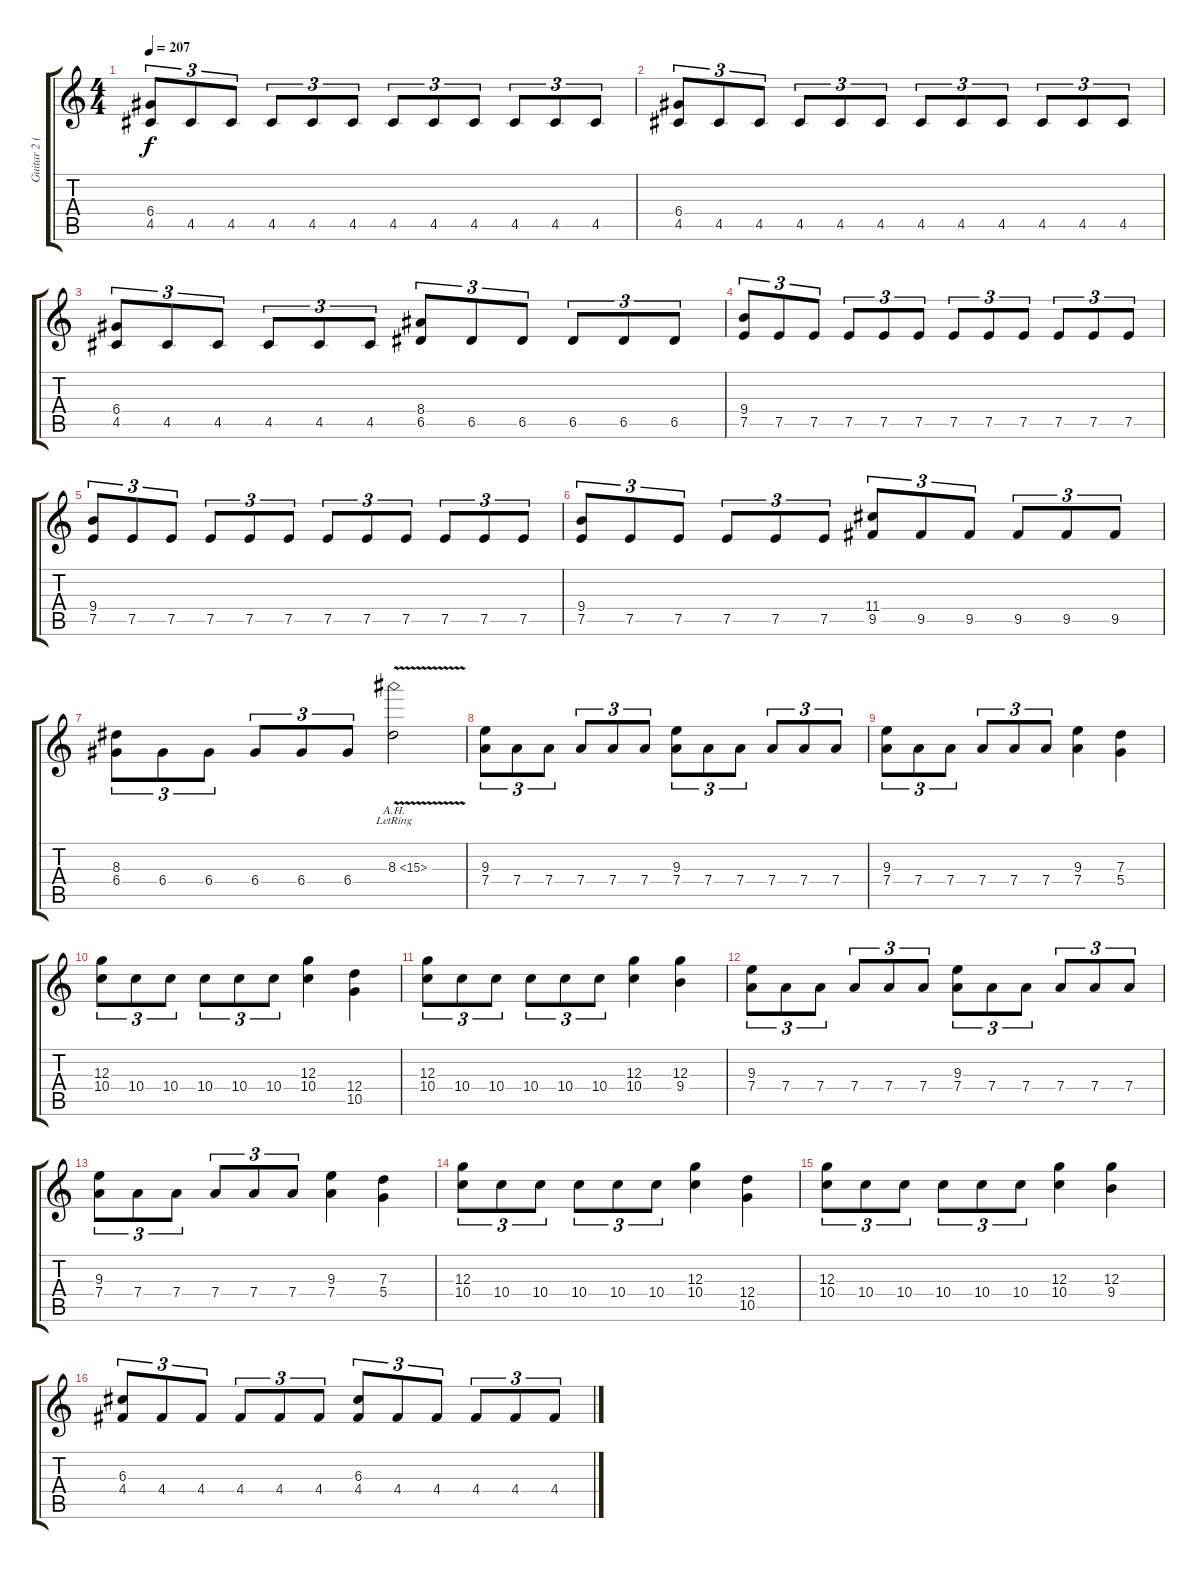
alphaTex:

\track ("Guitar 2 (Rhythm)" "Guitar 2 (") {instrument distortionguitar}
\staff {score tabs}
\tuning (E4 B3 G3 D3 A2 E2) {hide}
\ts (4 4)
\tempo 207
\clef g2
\ks c
(6.4 4.5).8{tu (3 2) dy f} 4.5.8{tu (3 2)} 4.5.8{tu (3 2)} 4.5.8{tu (3 2)} 4.5.8{tu (3 2)} 4.5.8{tu (3 2)} 4.5.8{tu (3 2)} 4.5.8{tu (3 2)} 4.5.8{tu (3 2)} 4.5.8{tu (3 2)} 4.5.8{tu (3 2)} 4.5.8{tu (3 2)} |
(6.4 4.5).8{tu (3 2)} 4.5.8{tu (3 2)} 4.5.8{tu (3 2)} 4.5.8{tu (3 2)} 4.5.8{tu (3 2)} 4.5.8{tu (3 2)} 4.5.8{tu (3 2)} 4.5.8{tu (3 2)} 4.5.8{tu (3 2)} 4.5.8{tu (3 2)} 4.5.8{tu (3 2)} 4.5.8{tu (3 2)} |
(6.4 4.5).8{tu (3 2)} 4.5.8{tu (3 2)} 4.5.8{tu (3 2)} 4.5.8{tu (3 2)} 4.5.8{tu (3 2)} 4.5.8{tu (3 2)} (8.4 6.5).8{tu (3 2)} 6.5.8{tu (3 2)} 6.5.8{tu (3 2)} 6.5.8{tu (3 2)} 6.5.8{tu (3 2)} 6.5.8{tu (3 2)} |
(9.4 7.5).8{tu (3 2)} 7.5.8{tu (3 2)} 7.5.8{tu (3 2)} 7.5.8{tu (3 2)} 7.5.8{tu (3 2)} 7.5.8{tu (3 2)} 7.5.8{tu (3 2)} 7.5.8{tu (3 2)} 7.5.8{tu (3 2)} 7.5.8{tu (3 2)} 7.5.8{tu (3 2)} 7.5.8{tu (3 2)} |
(9.4 7.5).8{tu (3 2)} 7.5.8{tu (3 2)} 7.5.8{tu (3 2)} 7.5.8{tu (3 2)} 7.5.8{tu (3 2)} 7.5.8{tu (3 2)} 7.5.8{tu (3 2)} 7.5.8{tu (3 2)} 7.5.8{tu (3 2)} 7.5.8{tu (3 2)} 7.5.8{tu (3 2)} 7.5.8{tu (3 2)} |
(9.4 7.5).8{tu (3 2)} 7.5.8{tu (3 2)} 7.5.8{tu (3 2)} 7.5.8{tu (3 2)} 7.5.8{tu (3 2)} 7.5.8{tu (3 2)} (11.4 9.5).8{tu (3 2)} 9.5.8{tu (3 2)} 9.5.8{tu (3 2)} 9.5.8{tu (3 2)} 9.5.8{tu (3 2)} 9.5.8{tu (3 2)} |
(8.3 6.4).8{tu (3 2)} 6.4.8{tu (3 2)} 6.4.8{tu (3 2)} 6.4.8{tu (3 2)} 6.4.8{tu (3 2)} 6.4.8{tu (3 2)} 8.3{ah 7 v lr}.2 |
(9.3 7.4).8{tu (3 2)} 7.4.8{tu (3 2)} 7.4.8{tu (3 2)} 7.4.8{tu (3 2)} 7.4.8{tu (3 2)} 7.4.8{tu (3 2)} (9.3 7.4).8{tu (3 2)} 7.4.8{tu (3 2)} 7.4.8{tu (3 2)} 7.4.8{tu (3 2)} 7.4.8{tu (3 2)} 7.4.8{tu (3 2)} |
(9.3 7.4).8{tu (3 2)} 7.4.8{tu (3 2)} 7.4.8{tu (3 2)} 7.4.8{tu (3 2)} 7.4.8{tu (3 2)} 7.4.8{tu (3 2)} (9.3 7.4).4 (7.3 5.4).4 |
(12.3 10.4).8{tu (3 2)} 10.4.8{tu (3 2)} 10.4.8{tu (3 2)} 10.4.8{tu (3 2)} 10.4.8{tu (3 2)} 10.4.8{tu (3 2)} (12.3 10.4).4 (12.4 10.5).4 |
(12.3 10.4).8{tu (3 2)} 10.4.8{tu (3 2)} 10.4.8{tu (3 2)} 10.4.8{tu (3 2)} 10.4.8{tu (3 2)} 10.4.8{tu (3 2)} (12.3 10.4).4 (12.3 9.4).4 |
(9.3 7.4).8{tu (3 2)} 7.4.8{tu (3 2)} 7.4.8{tu (3 2)} 7.4.8{tu (3 2)} 7.4.8{tu (3 2)} 7.4.8{tu (3 2)} (9.3 7.4).8{tu (3 2)} 7.4.8{tu (3 2)} 7.4.8{tu (3 2)} 7.4.8{tu (3 2)} 7.4.8{tu (3 2)} 7.4.8{tu (3 2)} |
(9.3 7.4).8{tu (3 2)} 7.4.8{tu (3 2)} 7.4.8{tu (3 2)} 7.4.8{tu (3 2)} 7.4.8{tu (3 2)} 7.4.8{tu (3 2)} (9.3 7.4).4 (7.3 5.4).4 |
(12.3 10.4).8{tu (3 2)} 10.4.8{tu (3 2)} 10.4.8{tu (3 2)} 10.4.8{tu (3 2)} 10.4.8{tu (3 2)} 10.4.8{tu (3 2)} (12.3 10.4).4 (12.4 10.5).4 |
(12.3 10.4).8{tu (3 2)} 10.4.8{tu (3 2)} 10.4.8{tu (3 2)} 10.4.8{tu (3 2)} 10.4.8{tu (3 2)} 10.4.8{tu (3 2)} (12.3 10.4).4 (12.3 9.4).4 |
(6.3 4.4).8{tu (3 2)} 4.4.8{tu (3 2)} 4.4.8{tu (3 2)} 4.4.8{tu (3 2)} 4.4.8{tu (3 2)} 4.4.8{tu (3 2)} (6.3 4.4).8{tu (3 2)} 4.4.8{tu (3 2)} 4.4.8{tu (3 2)} 4.4.8{tu (3 2)} 4.4.8{tu (3 2)} 4.4.8{tu (3 2)}
